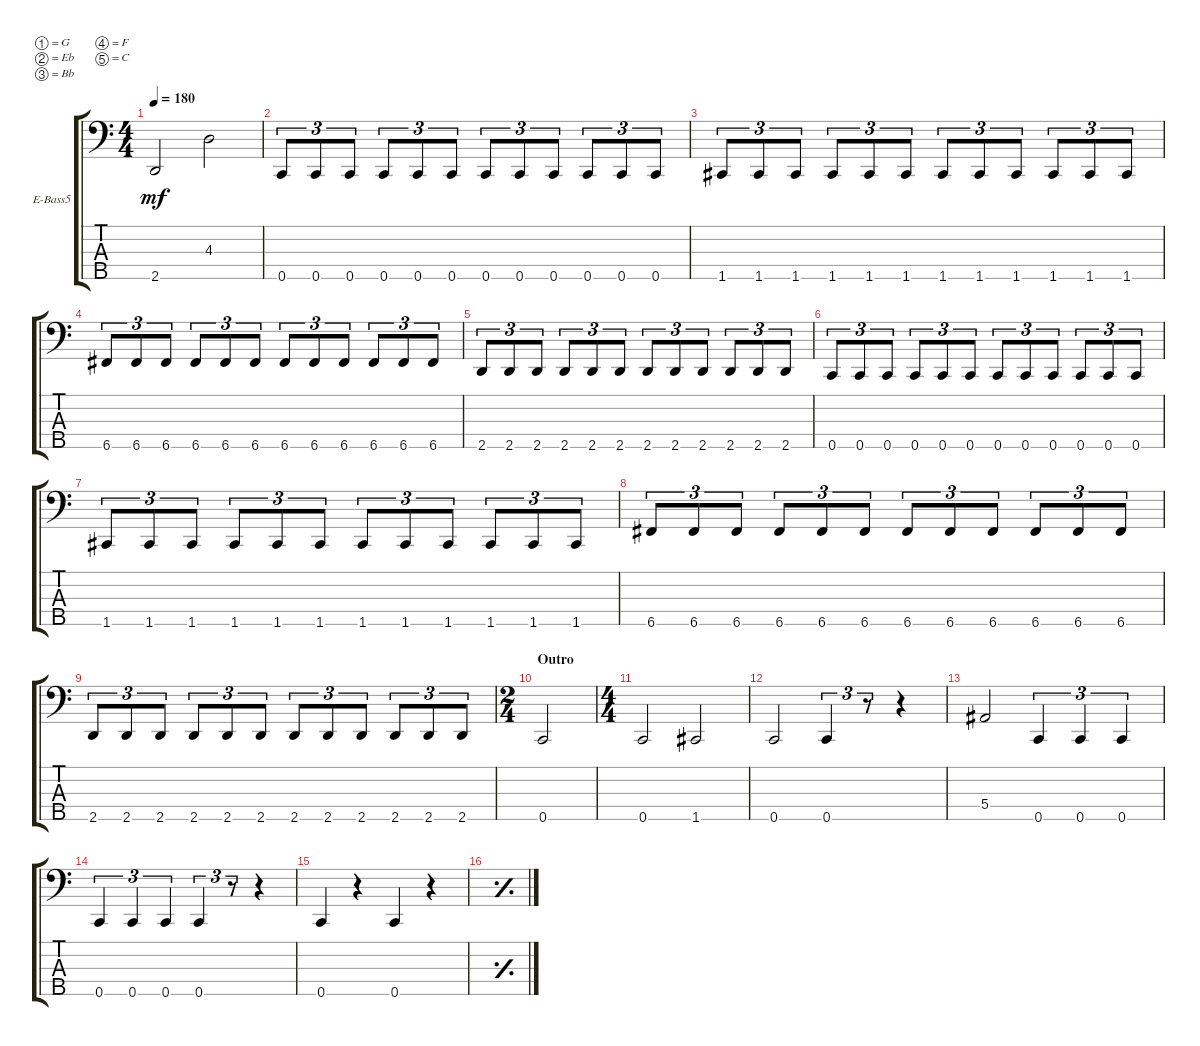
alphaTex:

\defaultSystemsLayout 4
\bracketExtendMode groupsimilarinstruments
\multiBarRest
\firstSystemTrackNameOrientation horizontal
\otherSystemsTrackNameOrientation horizontal
\track ("Electric Bass" "E-Bass5") {instrument electricbassfinger}
\staff {score tabs}
\tuning (G2 Eb2 Bb1 F1 C1)
\ts (4 4)
\tempo 180
\clef f4
\ks c
2.5.2{dy mf} 4.3.2 |
0.5.8{tu (3 2)} 0.5.8{tu (3 2)} 0.5.8{tu (3 2)} 0.5.8{tu (3 2)} 0.5.8{tu (3 2)} 0.5.8{tu (3 2)} 0.5.8{tu (3 2)} 0.5.8{tu (3 2)} 0.5.8{tu (3 2)} 0.5.8{tu (3 2)} 0.5.8{tu (3 2)} 0.5.8{tu (3 2)} |
1.5.8{tu (3 2)} 1.5.8{tu (3 2)} 1.5.8{tu (3 2)} 1.5.8{tu (3 2)} 1.5.8{tu (3 2)} 1.5.8{tu (3 2)} 1.5.8{tu (3 2)} 1.5.8{tu (3 2)} 1.5.8{tu (3 2)} 1.5.8{tu (3 2)} 1.5.8{tu (3 2)} 1.5.8{tu (3 2)} |
6.5.8{tu (3 2)} 6.5.8{tu (3 2)} 6.5.8{tu (3 2)} 6.5.8{tu (3 2)} 6.5.8{tu (3 2)} 6.5.8{tu (3 2)} 6.5.8{tu (3 2)} 6.5.8{tu (3 2)} 6.5.8{tu (3 2)} 6.5.8{tu (3 2)} 6.5.8{tu (3 2)} 6.5.8{tu (3 2)} |
2.5.8{tu (3 2)} 2.5.8{tu (3 2)} 2.5.8{tu (3 2)} 2.5.8{tu (3 2)} 2.5.8{tu (3 2)} 2.5.8{tu (3 2)} 2.5.8{tu (3 2)} 2.5.8{tu (3 2)} 2.5.8{tu (3 2)} 2.5.8{tu (3 2)} 2.5.8{tu (3 2)} 2.5.8{tu (3 2)} |
0.5.8{tu (3 2)} 0.5.8{tu (3 2)} 0.5.8{tu (3 2)} 0.5.8{tu (3 2)} 0.5.8{tu (3 2)} 0.5.8{tu (3 2)} 0.5.8{tu (3 2)} 0.5.8{tu (3 2)} 0.5.8{tu (3 2)} 0.5.8{tu (3 2)} 0.5.8{tu (3 2)} 0.5.8{tu (3 2)} |
1.5.8{tu (3 2)} 1.5.8{tu (3 2)} 1.5.8{tu (3 2)} 1.5.8{tu (3 2)} 1.5.8{tu (3 2)} 1.5.8{tu (3 2)} 1.5.8{tu (3 2)} 1.5.8{tu (3 2)} 1.5.8{tu (3 2)} 1.5.8{tu (3 2)} 1.5.8{tu (3 2)} 1.5.8{tu (3 2)} |
6.5.8{tu (3 2)} 6.5.8{tu (3 2)} 6.5.8{tu (3 2)} 6.5.8{tu (3 2)} 6.5.8{tu (3 2)} 6.5.8{tu (3 2)} 6.5.8{tu (3 2)} 6.5.8{tu (3 2)} 6.5.8{tu (3 2)} 6.5.8{tu (3 2)} 6.5.8{tu (3 2)} 6.5.8{tu (3 2)} |
2.5.8{tu (3 2)} 2.5.8{tu (3 2)} 2.5.8{tu (3 2)} 2.5.8{tu (3 2)} 2.5.8{tu (3 2)} 2.5.8{tu (3 2)} 2.5.8{tu (3 2)} 2.5.8{tu (3 2)} 2.5.8{tu (3 2)} 2.5.8{tu (3 2)} 2.5.8{tu (3 2)} 2.5.8{tu (3 2)} |
\ts (2 4)
\section ("" "Outro")
0.5.2 |
\ts (4 4)
0.5.2 1.5.2 |
0.5.2 0.5.4{tu (3 2)} r.8{tu (3 2)} r.4 |
5.4.2 0.5.4{tu (3 2)} 0.5.4{tu (3 2)} 0.5.4{tu (3 2)} |
0.5.4{tu (3 2)} 0.5.4{tu (3 2)} 0.5.4{tu (3 2)} 0.5.4{tu (3 2)} r.8{tu (3 2)} r.4 |
0.5.4 r.4 0.5.4 r.4 |
\simile simple
